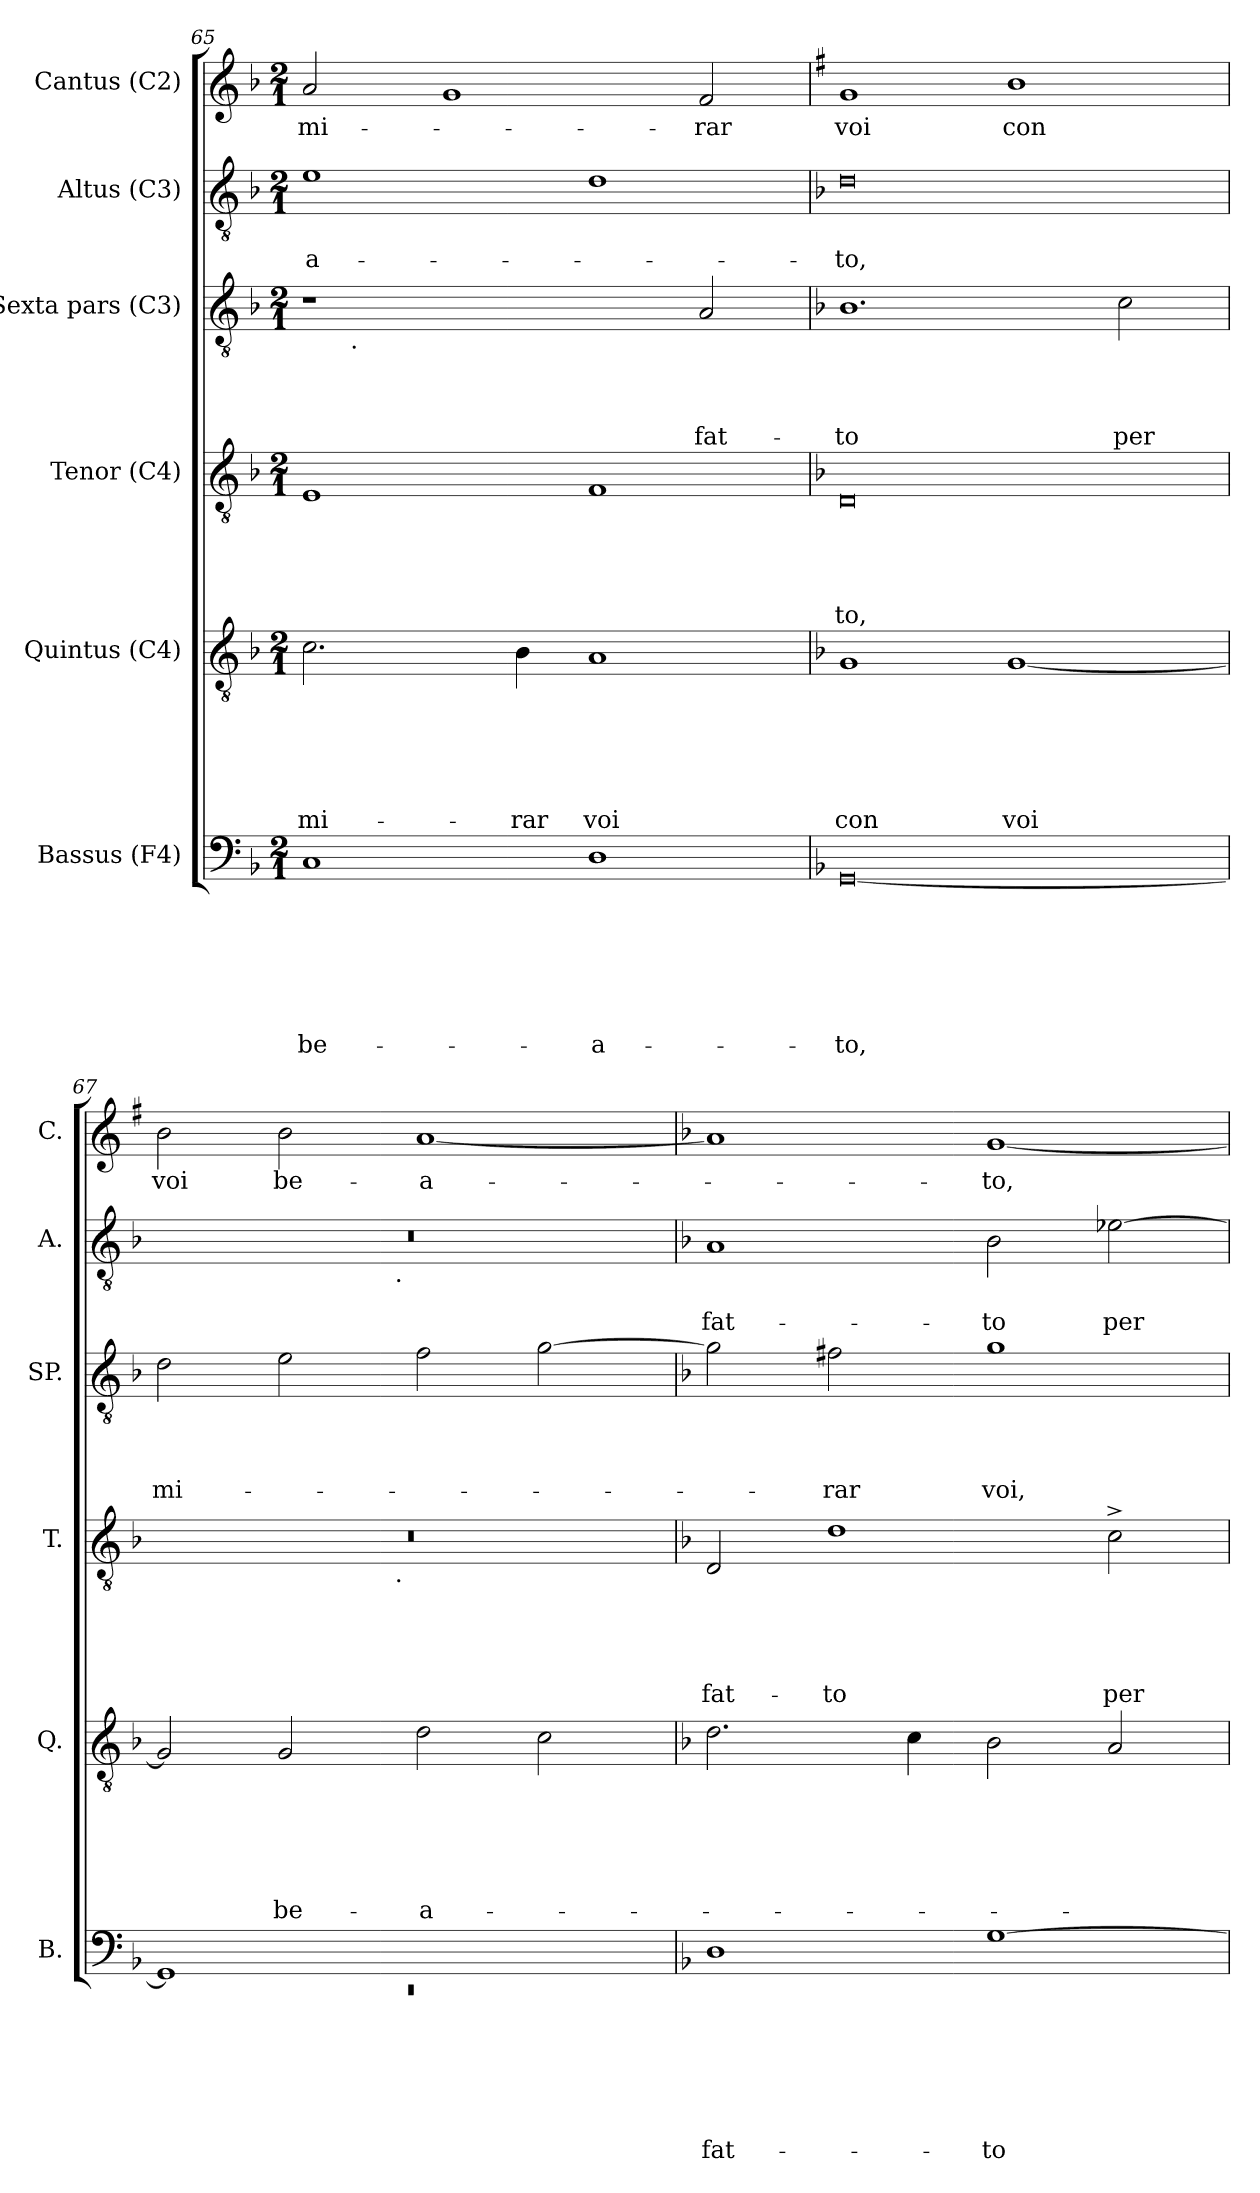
**kern	**text	**text	**text	**text	**text	**text	**text	**kern	**text	**text	**text	**text	**text	**text	**kern	**text	**text	**text	**text	**text	**kern	**text	**text	**text	**text	**kern	**text	**text	**kern	**text
*part6	*part6	*part6	*part6	*part6	*part6	*part6	*part6	*part5	*part5	*part5	*part5	*part5	*part5	*part5	*part4	*part4	*part4	*part4	*part4	*part4	*part3	*part3	*part3	*part3	*part3	*part2	*part2	*part2	*part1	*part1
*staff6	*staff6	*staff6	*staff6	*staff6	*staff6	*staff6	*staff6	*staff5	*staff5	*staff5	*staff5	*staff5	*staff5	*staff5	*staff4	*staff4	*staff4	*staff4	*staff4	*staff4	*staff3	*staff3	*staff3	*staff3	*staff3	*staff2	*staff2	*staff2	*staff1	*staff1
*I"Bassus (F4)	*	*	*	*	*	*	*	*I"Quintus (C4)	*	*	*	*	*	*	*I"Tenor (C4)	*	*	*	*	*	*I"Sexta pars (C3)	*	*	*	*	*I"Altus (C3)	*	*	*I"Cantus (C2)	*
*I'B.	*	*	*	*	*	*	*	*I'Q.	*	*	*	*	*	*	*I'T.	*	*	*	*	*	*I'SP.	*	*	*	*	*I'A.	*	*	*I'C.	*
*clefF4	*	*	*	*	*	*	*	*clefGv2	*	*	*	*	*	*	*clefGv2	*	*	*	*	*	*clefGv2	*	*	*	*	*clefGv2	*	*	*clefG2	*
*k[b-]	*	*	*	*	*	*	*	*k[b-]	*	*	*	*	*	*	*k[b-]	*	*	*	*	*	*k[b-]	*	*	*	*	*k[b-]	*	*	*k[b-]	*
*F:	*	*	*	*	*	*	*	*F:	*	*	*	*	*	*	*F:	*	*	*	*	*	*F:	*	*	*	*	*F:	*	*	*F:	*
*M2/1	*	*	*	*	*	*	*	*M2/1	*	*	*	*	*	*	*M2/1	*	*	*	*	*	*M2/1	*	*	*	*	*M2/1	*	*	*M2/1	*
=65	=65	=65	=65	=65	=65	=65	=65	=65	=65	=65	=65	=65	=65	=65	=65	=65	=65	=65	=65	=65	=65	=65	=65	=65	=65	=65	=65	=65	=65	=65
!	!	!	!	!	!	!	!LO:LY:b	!	!	!	!	!	!	!LO:LY:b	!	!	!	!	!	!	!	!	!	!	!	!	!	!LO:LY:b:rj	!	!LO:LY:b
*	*	*	*	*	*	*	*	*	*	*	*	*	*	*	*	*	*	*	*	*	*^	*	*	*	*	*	*	*	*	*
1C	.	.	.	.	.	.	be-	2.c\	.	.	.	.	.	mi-	1E	.	.	.	.	.	1r	8ryy	.	.	.	.	1e	.	-a-	2a/	mi-
!	!	!	!	!	!	!	!	!	!	!	!	!	!	!	!	!	!	!	!	!	!	!LO:TX:b:t=.	!	!	!	!	!	!	!	!	!
.	.	.	.	.	.	.	.	.	.	.	.	.	.	.	.	.	.	.	.	.	.	1...ryy	.	.	.	.	.	.	.	.	.
.	.	.	.	.	.	.	.	.	.	.	.	.	.	.	.	.	.	.	.	.	.	.	.	.	.	.	.	.	.	1g	.
!	!	!	!	!	!	!	!	!	!	!	!	!	!	!LO:LY:b	!	!	!	!	!	!	!	!	!	!	!	!	!	!	!	!	!
.	.	.	.	.	.	.	.	4B-\	.	.	.	.	.	-rar	.	.	.	.	.	.	.	.	.	.	.	.	.	.	.	.	.
!	!	!	!	!	!	!	!LO:LY:b:rj	!	!	!	!	!	!	!LO:LY:b	!	!	!	!	!	!	!	!	!	!	!	!	!	!	!	!	!
1D	.	.	.	.	.	.	-a-	1A	.	.	.	.	.	voi	1F	.	.	.	.	.	2ryy	.	.	.	.	.	1d	.	.	.	.
!	!	!	!	!	!	!	!	!	!	!	!	!	!	!	!	!	!	!	!	!	!	!	!	!	!	!LO:LY:b	!	!	!	!	!LO:LY:b
.	.	.	.	.	.	.	.	.	.	.	.	.	.	.	.	.	.	.	.	.	2A/	.	.	.	.	fat-	.	.	.	2f/	-rar
*	*	*	*	*	*	*	*	*	*	*	*	*	*	*	*	*	*	*	*	*	*v	*v	*	*	*	*	*	*	*	*	*
=66	=66	=66	=66	=66	=66	=66	=66	=66	=66	=66	=66	=66	=66	=66	=66	=66	=66	=66	=66	=66	=66	=66	=66	=66	=66	=66	=66	=66	=66	=66
*	*	*	*	*	*	*	*	*	*	*	*	*	*	*	*	*	*	*	*	*	*	*	*	*	*	*	*	*	*k[f#]	*
*	*	*	*	*	*	*	*	*	*	*	*	*	*	*	*	*	*	*	*	*	*	*	*	*	*	*	*	*	*G:	*
*	*	*	*	*	*	*	*	*	*	*	*	*	*	*	*	*	*	*	*	*	*^	*	*	*	*	*	*	*	*	*
!	!	!	!	!	!	!	!LO:LY:b	!	!	!	!	!	!	!LO:LY:b	!	!	!	!	!	!LO:LY:b	!	!	!	!	!	!LO:LY:b	!	!	!LO:LY:b	!	!LO:LY:b
*	*	*	*	*	*	*	*	*	*	*	*	*	*	*	*	*	*	*	*	*	*v	*v	*	*	*	*	*	*	*	*	*
[<0GG	.	.	.	.	.	.	-to,	1G	.	.	.	.	.	con	0D	.	.	.	.	-to,	1.B-	.	.	.	-to	0d	.	-to,	1g	voi
!	!	!	!	!	!	!	!	!	!	!	!	!	!	!LO:LY:b	!	!	!	!	!	!	!	!	!	!	!	!	!	!	!	!LO:LY:b
.	.	.	.	.	.	.	.	[<1G	.	.	.	.	.	voi	.	.	.	.	.	.	.	.	.	.	.	.	.	.	1b	con
!	!	!	!	!	!	!	!	!	!	!	!	!	!	!	!	!	!	!	!	!	!	!	!	!	!LO:LY:b	!	!	!	!	!
.	.	.	.	.	.	.	.	.	.	.	.	.	.	.	.	.	.	.	.	.	2c\	.	.	.	per	.	.	.	.	.
=67	=67	=67	=67	=67	=67	=67	=67	=67	=67	=67	=67	=67	=67	=67	=67	=67	=67	=67	=67	=67	=67	=67	=67	=67	=67	=67	=67	=67	=67	=67
*^	*	*	*	*	*	*	*	*	*	*	*	*	*	*	*	*	*	*	*	*	*	*	*	*	*	*	*	*	*	*
!	!LO:N:vis=1	!	!	!	!	!	!	!	!	!	!	!	!	!	!	!	!	!	!	!	!	!	!	!	!	!LO:LY:b	!	!	!	!	!LO:LY:b
*	*	*	*	*	*	*	*	*	*	*	*	*	*	*	*	*^	*	*	*	*	*	*	*	*	*	*	*^	*	*	*	*
1GG]	0rEE	.	.	.	.	.	.	.	2G/]	.	.	.	.	.	.	0r	2ryy	.	.	.	.	.	2d\	.	.	.	mi-	0r	2ryy	.	.	2b\	voi
!	!	!	!	!	!	!	!	!	!	!	!	!	!	!	!LO:LY:b	!	!	!	!	!	!	!	!	!	!	!	!	!	!	!	!	!	!LO:LY:b
.	.	.	.	.	.	.	.	.	2G/	.	.	.	.	.	be-	.	4...ryy	.	.	.	.	.	2e\	.	.	.	.	.	4...ryy	.	.	2b\	be-
!	!	!	!	!	!	!	!	!	!	!	!	!	!	!	!	!	!	!	!	!	!	!	!	!	!	!	!	!	!LO:TX:b:t=.	!	!	!	!
!	!	!	!	!	!	!	!	!	!	!	!	!	!	!	!	!	!LO:TX:b:t=.	!	!	!	!	!	!	!	!	!	!	!	!	!	!	!	!
.	.	.	.	.	.	.	.	.	.	.	.	.	.	.	.	.	1ryy	.	.	.	.	.	.	.	.	.	.	.	1ryy	.	.	.	.
!	!	!	!	!	!	!	!	!	!	!	!	!	!	!	!LO:LY:b	!	!	!	!	!	!	!	!	!	!	!	!	!	!	!	!	!	!LO:LY:b:rj
1ryy	.	.	.	.	.	.	.	.	2d\	.	.	.	.	.	-a-	.	.	.	.	.	.	.	2f\	.	.	.	.	.	.	.	.	[<1a	-a-
.	.	.	.	.	.	.	.	.	2c\	.	.	.	.	.	.	.	.	.	.	.	.	.	[<2g\	.	.	.	.	.	.	.	.	.	.
.	.	.	.	.	.	.	.	.	.	.	.	.	.	.	.	.	32ryy	.	.	.	.	.	.	.	.	.	.	.	32ryy	.	.	.	.
*v	*v	*	*	*	*	*	*	*	*	*	*	*	*	*	*	*v	*v	*	*	*	*	*	*	*	*	*	*	*v	*v	*	*	*	*
!!LO:LB:g=z
=68	=68	=68	=68	=68	=68	=68	=68	=68	=68	=68	=68	=68	=68	=68	=68	=68	=68	=68	=68	=68	=68	=68	=68	=68	=68	=68	=68	=68	=68	=68
*	*	*	*	*	*	*	*	*	*	*	*	*	*	*	*	*	*	*	*	*	*	*	*	*	*	*	*	*	*k[b-]	*
*	*	*	*	*	*	*	*	*	*	*	*	*	*	*	*	*	*	*	*	*	*	*	*	*	*	*	*	*	*F:	*
*^	*	*	*	*	*	*	*	*	*	*	*	*	*	*	*^	*	*	*	*	*	*	*	*	*	*	*^	*	*	*	*
!	!	!	!	!	!	!	!	!LO:LY:b	!	!	!	!	!	!	!	!	!	!	!	!	!	!LO:LY:b	!	!	!	!	!	!	!	!	!LO:LY:b	!	!
*v	*v	*	*	*	*	*	*	*	*	*	*	*	*	*	*	*v	*v	*	*	*	*	*	*	*	*	*	*	*v	*v	*	*	*	*
1D	.	.	.	.	.	.	fat-	2.d\	.	.	.	.	.	.	2D/	.	.	.	.	fat-	2g\]	.	.	.	.	1A	.	fat-	1a]	.
!	!	!	!	!	!	!	!	!	!	!	!	!	!	!	!	!	!	!	!	!LO:LY:b	!	!	!	!	!LO:LY:b	!	!	!	!	!
.	.	.	.	.	.	.	.	.	.	.	.	.	.	.	1d	.	.	.	.	-to	2f#\	.	.	.	-rar	.	.	.	.	.
.	.	.	.	.	.	.	.	4c\	.	.	.	.	.	.	.	.	.	.	.	.	.	.	.	.	.	.	.	.	.	.
!	!	!	!	!	!	!	!LO:LY:b	!	!	!	!	!	!	!	!	!	!	!	!	!	!	!	!	!	!LO:LY:b	!	!	!LO:LY:b	!	!LO:LY:b
[>1G	.	.	.	.	.	.	-to	2B-\	.	.	.	.	.	.	.	.	.	.	.	.	1g	.	.	.	voi,	2B-\	.	-to	[<1g	-to,
!	!	!	!	!	!	!	!	!	!	!	!	!	!	!	!	!	!	!	!	!LO:LY:b	!	!	!	!	!	!	!	!LO:LY:b	!	!
.	.	.	.	.	.	.	.	2A/	.	.	.	.	.	.	2c^>\	.	.	.	.	per	.	.	.	.	.	[>2e-X\	.	per	.	.
=	=	=	=	=	=	=	=	=	=	=	=	=	=	=	=	=	=	=	=	=	=	=	=	=	=	=	=	=	=	=
*-	*-	*-	*-	*-	*-	*-	*-	*-	*-	*-	*-	*-	*-	*-	*-	*-	*-	*-	*-	*-	*-	*-	*-	*-	*-	*-	*-	*-	*-	*-
